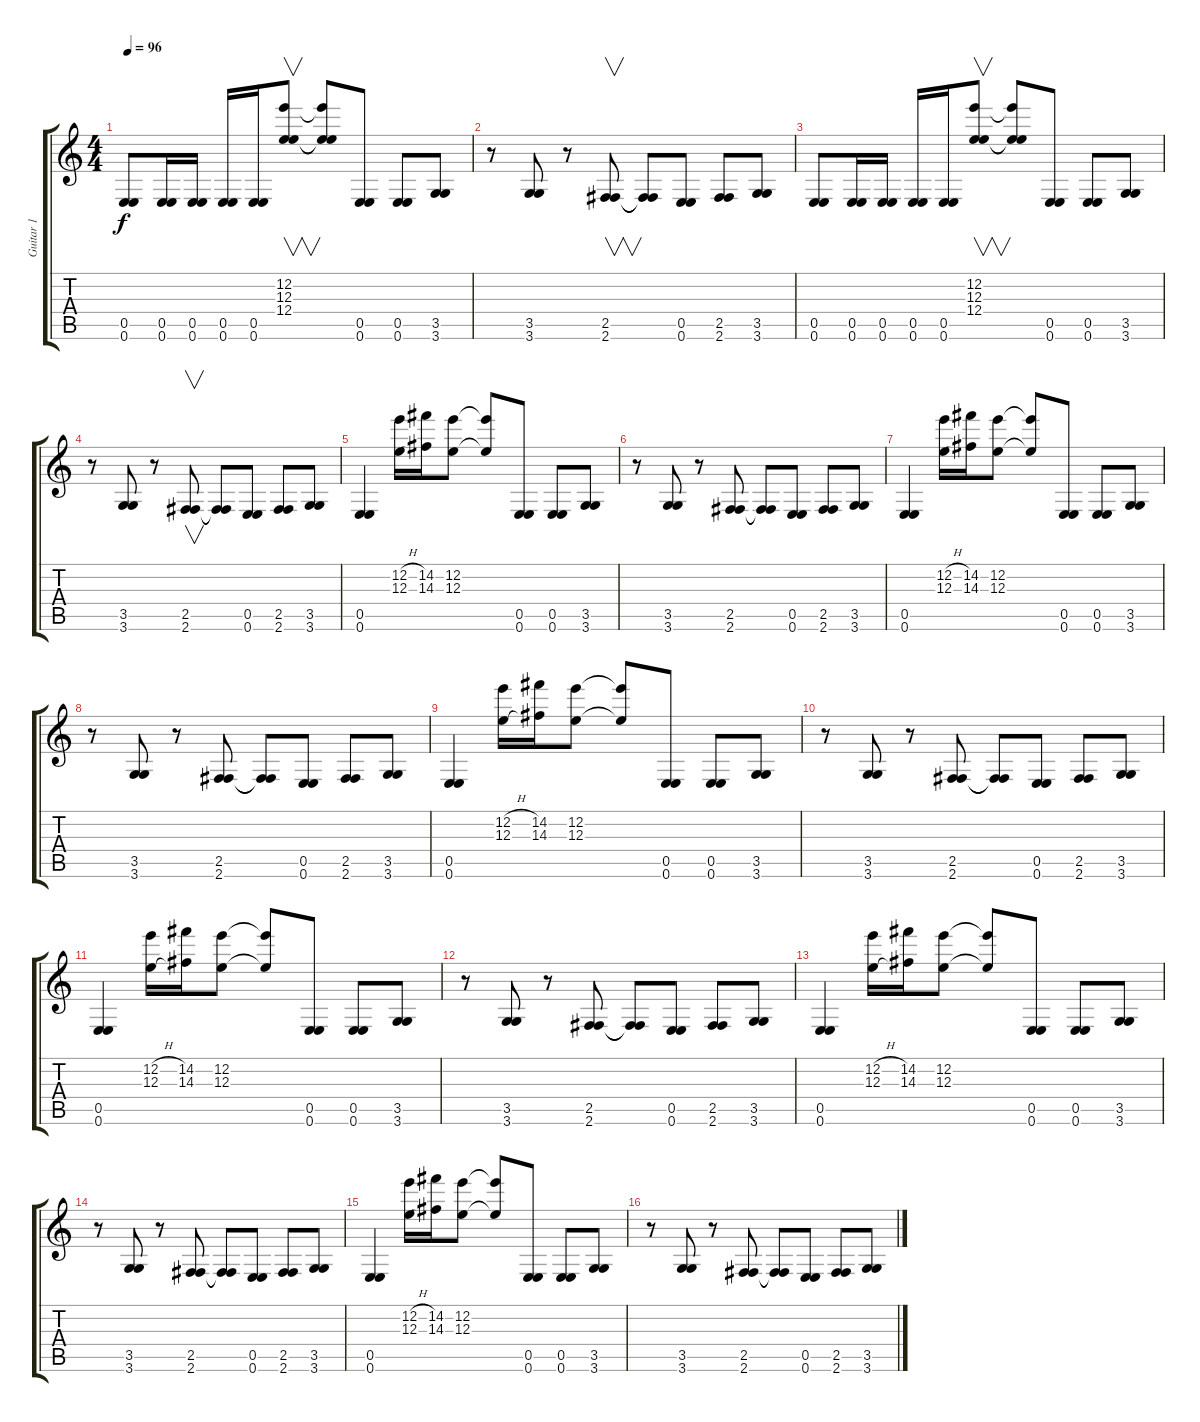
\track ("Guitar 1" "Guitar 1") {instrument overdrivenguitar}
\staff {score tabs}
\tuning (E4 E4 E3 E3 E2 E2) {hide}
\ts (4 4)
\tempo 96
\clef g2
\ks c
(0.5 0.6).8{dy f} (0.5 0.6).16 (0.5 0.6).16 (0.5 0.6).16 (0.5 0.6).16 (12.2 12.3 12.4).8{v} (12.2{t} 12.3{t} 12.4{t}).8 (0.5 0.6).8 (0.5 0.6).8 (3.5 3.6).8 |
r.8 (3.5 3.6).8 r.8 (2.5 2.6).8{v} (2.5{t} 2.6{t}).8 (0.5 0.6).8 (2.5 2.6).8 (3.5 3.6).8 |
(0.5 0.6).8 (0.5 0.6).16 (0.5 0.6).16 (0.5 0.6).16 (0.5 0.6).16 (12.2 12.3 12.4).8{v} (12.2{t} 12.3{t} 12.4{t}).8 (0.5 0.6).8 (0.5 0.6).8 (3.5 3.6).8 |
r.8 (3.5 3.6).8 r.8 (2.5 2.6).8{v} (2.5{t} 2.6{t}).8 (0.5 0.6).8 (2.5 2.6).8 (3.5 3.6).8 |
(0.5 0.6).4 (12.2{h} 12.3{h}).16 (14.2 14.3).16 (12.2 12.3).8 (12.2{t} 12.3{t}).8 (0.5 0.6).8 (0.5 0.6).8 (3.5 3.6).8 |
r.8 (3.5 3.6).8 r.8 (2.5 2.6).8 (2.5{t} 2.6{t}).8 (0.5 0.6).8 (2.5 2.6).8 (3.5 3.6).8 |
(0.5 0.6).4 (12.2{h} 12.3{h}).16 (14.2 14.3).16 (12.2 12.3).8 (12.2{t} 12.3{t}).8 (0.5 0.6).8 (0.5 0.6).8 (3.5 3.6).8 |
r.8 (3.5 3.6).8 r.8 (2.5 2.6).8 (2.5{t} 2.6{t}).8 (0.5 0.6).8 (2.5 2.6).8 (3.5 3.6).8 |
(0.5 0.6).4 (12.2{h} 12.3{h}).16 (14.2 14.3).16 (12.2 12.3).8 (12.2{t} 12.3{t}).8 (0.5 0.6).8 (0.5 0.6).8 (3.5 3.6).8 |
r.8 (3.5 3.6).8 r.8 (2.5 2.6).8 (2.5{t} 2.6{t}).8 (0.5 0.6).8 (2.5 2.6).8 (3.5 3.6).8 |
(0.5 0.6).4 (12.2{h} 12.3{h}).16 (14.2 14.3).16 (12.2 12.3).8 (12.2{t} 12.3{t}).8 (0.5 0.6).8 (0.5 0.6).8 (3.5 3.6).8 |
r.8 (3.5 3.6).8 r.8 (2.5 2.6).8 (2.5{t} 2.6{t}).8 (0.5 0.6).8 (2.5 2.6).8 (3.5 3.6).8 |
(0.5 0.6).4 (12.2{h} 12.3{h}).16 (14.2 14.3).16 (12.2 12.3).8 (12.2{t} 12.3{t}).8 (0.5 0.6).8 (0.5 0.6).8 (3.5 3.6).8 |
r.8 (3.5 3.6).8 r.8 (2.5 2.6).8 (2.5{t} 2.6{t}).8 (0.5 0.6).8 (2.5 2.6).8 (3.5 3.6).8 |
(0.5 0.6).4 (12.2{h} 12.3{h}).16 (14.2 14.3).16 (12.2 12.3).8 (12.2{t} 12.3{t}).8 (0.5 0.6).8 (0.5 0.6).8 (3.5 3.6).8 |
r.8 (3.5 3.6).8 r.8 (2.5 2.6).8 (2.5{t} 2.6{t}).8 (0.5 0.6).8 (2.5 2.6).8 (3.5 3.6).8
